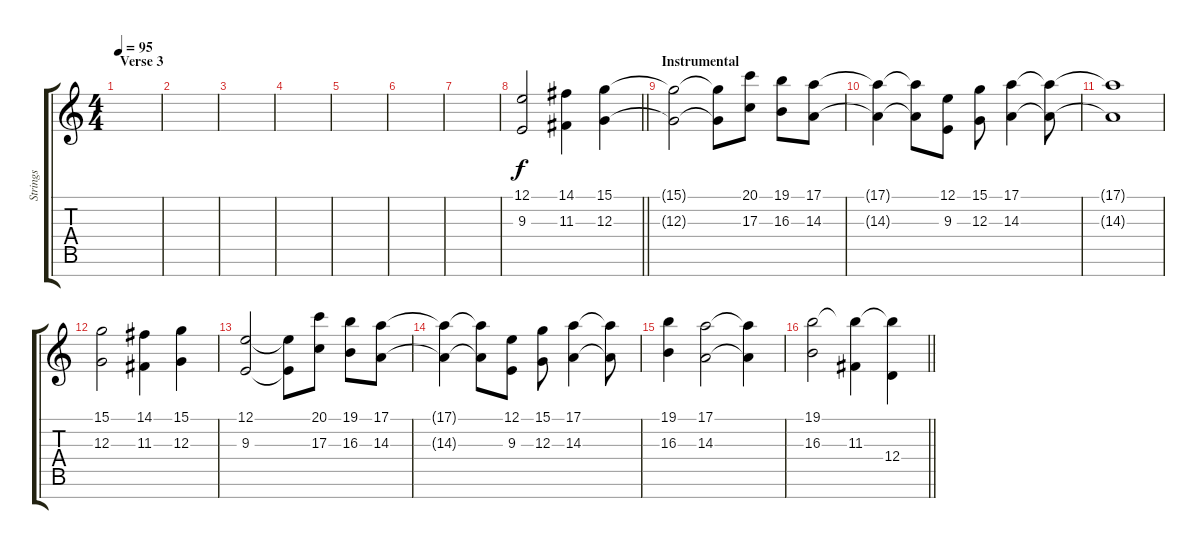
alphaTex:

\track ("Strings" "Strings") {instrument stringensemble1}
\staff {score tabs}
\tuning (E4 B3 G3 D3 A2 E2 B1) {hide}
\ts (4 4)
\section ("" "Verse 3")
\tempo 95
\clef g2
\ks c
|
|
|
|
|
|
|
\barLineRight lightlight
(12.1 9.3).2 (14.1 11.3).4 (15.1 12.3).4 |
\section ("" "Instrumental")
(15.1{t} 12.3{t}).2 (15.1{t} 12.3{t}).8 (20.1 17.3).8 (19.1 16.3).8 (17.1 14.3).8 |
(17.1{t} 14.3{t}).4 (17.1{t} 14.3{t}).8 (12.1 9.3).8 (15.1 12.3).8 (17.1 14.3).4 (17.1{t} 14.3{t}).8 |
(17.1{t} 14.3{t}).1 |
(15.1 12.3).2 (14.1 11.3).4 (15.1 12.3).4 |
(12.1 9.3).2 (12.1{t} 9.3{t}).8 (20.1 17.3).8 (19.1 16.3).8 (17.1 14.3).8 |
(17.1{t} 14.3{t}).4 (17.1{t} 14.3{t}).8 (12.1 9.3).8 (15.1 12.3).8 (17.1 14.3).4 (17.1{t} 14.3{t}).8 |
(19.1 16.3).4 (17.1 14.3).2 (17.1{t} 14.3{t}).4 |
\barLineRight lightlight
(19.1 16.3).2 (19.1{t} 11.3).4 (19.1{t} 12.4).4
